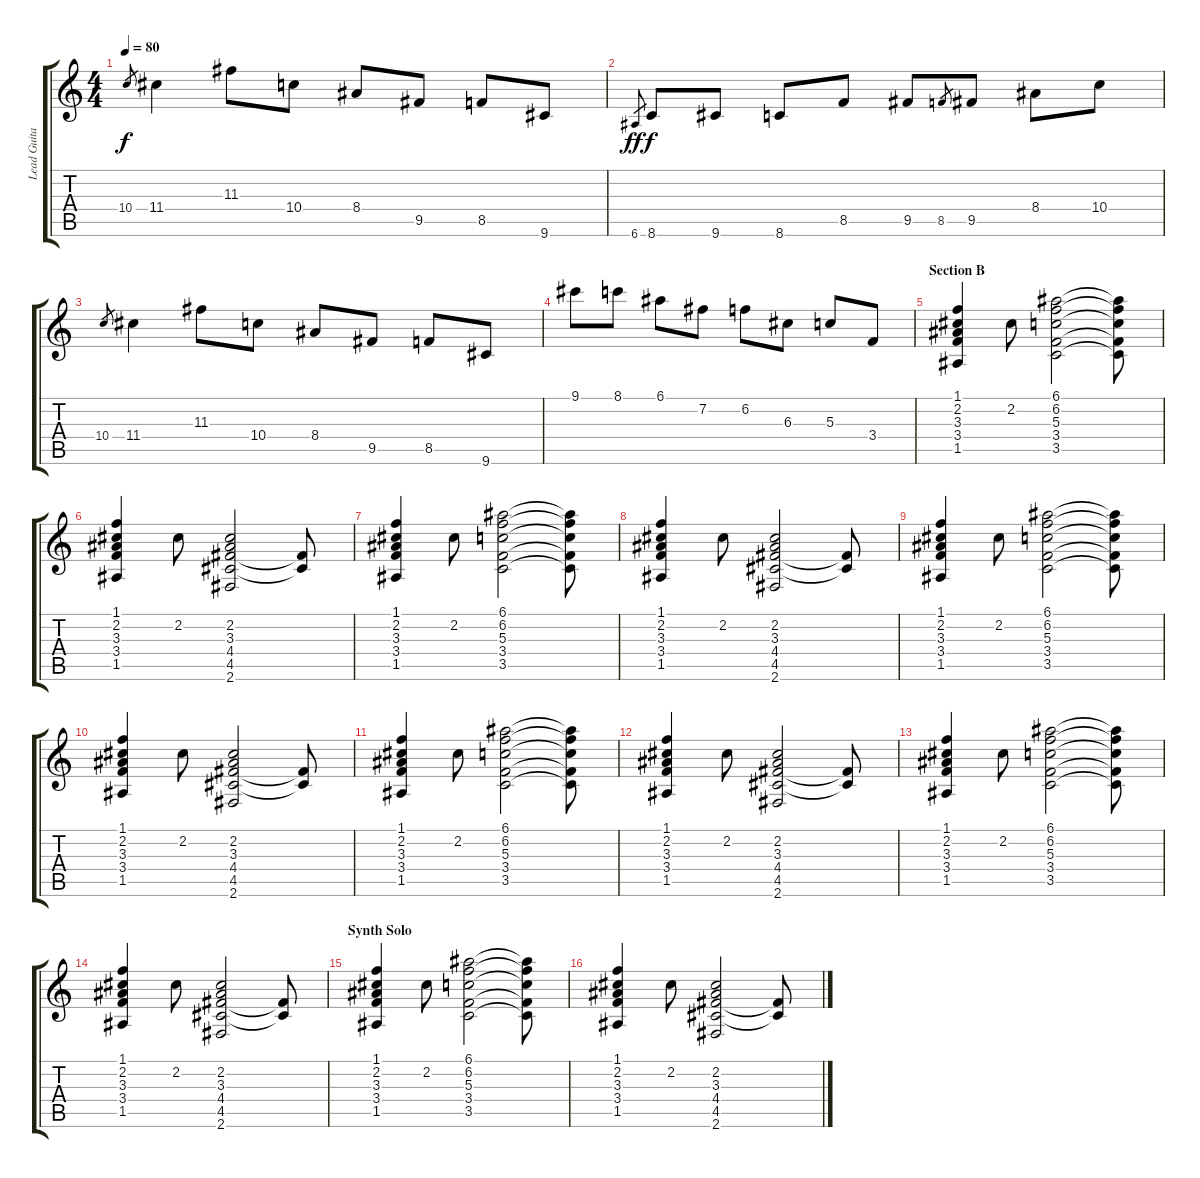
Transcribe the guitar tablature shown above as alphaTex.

\track ("Lead Guitar (Clean)" "Lead Guita") {instrument electricguitarclean}
\staff {score tabs}
\tuning (E4 B3 G3 D3 A2 E2) {hide}
\ts (4 4)
\tempo 80
\clef g2
\ks c
10.4.8{gr dy f} 11.4.4 11.3.8 10.4.8 8.4.8 9.5.8 8.5.8 9.6.8 |
6.6.8{gr dy ff} 8.6.8{dy f} 9.6.8 8.6.8 8.5.8 9.5.8 8.5.8{gr} 9.5.8 8.4.8 10.4.8 |
10.4.8{gr} 11.4.4 11.3.8 10.4.8 8.4.8 9.5.8 8.5.8 9.6.8 |
9.1.8 8.1.8 6.1.8 7.2.8 6.2.8 6.3.8 5.3.8 3.4.8 |
\section ("" "Section B")
(1.1 2.2 3.3 3.4 1.5).4 2.2.8 (6.1 6.2 5.3 3.4 3.5).2 (6.1{t} 6.2{t} 5.3{t} 3.4{t} 3.5{t}).8 |
(1.1 2.2 3.3 3.4 1.5).4 2.2.8 (2.2 3.3 4.4 4.5 2.6).2 (4.4{t} 4.5{t}).8 |
(1.1 2.2 3.3 3.4 1.5).4 2.2.8 (6.1 6.2 5.3 3.4 3.5).2 (6.1{t} 6.2{t} 5.3{t} 3.4{t} 3.5{t}).8 |
(1.1 2.2 3.3 3.4 1.5).4 2.2.8 (2.2 3.3 4.4 4.5 2.6).2 (4.4{t} 4.5{t}).8 |
(1.1 2.2 3.3 3.4 1.5).4 2.2.8 (6.1 6.2 5.3 3.4 3.5).2 (6.1{t} 6.2{t} 5.3{t} 3.4{t} 3.5{t}).8 |
(1.1 2.2 3.3 3.4 1.5).4 2.2.8 (2.2 3.3 4.4 4.5 2.6).2 (4.4{t} 4.5{t}).8 |
(1.1 2.2 3.3 3.4 1.5).4 2.2.8 (6.1 6.2 5.3 3.4 3.5).2 (6.1{t} 6.2{t} 5.3{t} 3.4{t} 3.5{t}).8 |
(1.1 2.2 3.3 3.4 1.5).4 2.2.8 (2.2 3.3 4.4 4.5 2.6).2 (4.4{t} 4.5{t}).8 |
(1.1 2.2 3.3 3.4 1.5).4 2.2.8 (6.1 6.2 5.3 3.4 3.5).2 (6.1{t} 6.2{t} 5.3{t} 3.4{t} 3.5{t}).8 |
(1.1 2.2 3.3 3.4 1.5).4 2.2.8 (2.2 3.3 4.4 4.5 2.6).2 (4.4{t} 4.5{t}).8 |
\section ("" "Synth Solo")
(1.1 2.2 3.3 3.4 1.5).4{volume 14} 2.2.8 (6.1 6.2 5.3 3.4 3.5).2 (6.1{t} 6.2{t} 5.3{t} 3.4{t} 3.5{t}).8 |
(1.1 2.2 3.3 3.4 1.5).4 2.2.8 (2.2 3.3 4.4 4.5 2.6).2 (4.4{t} 4.5{t}).8
